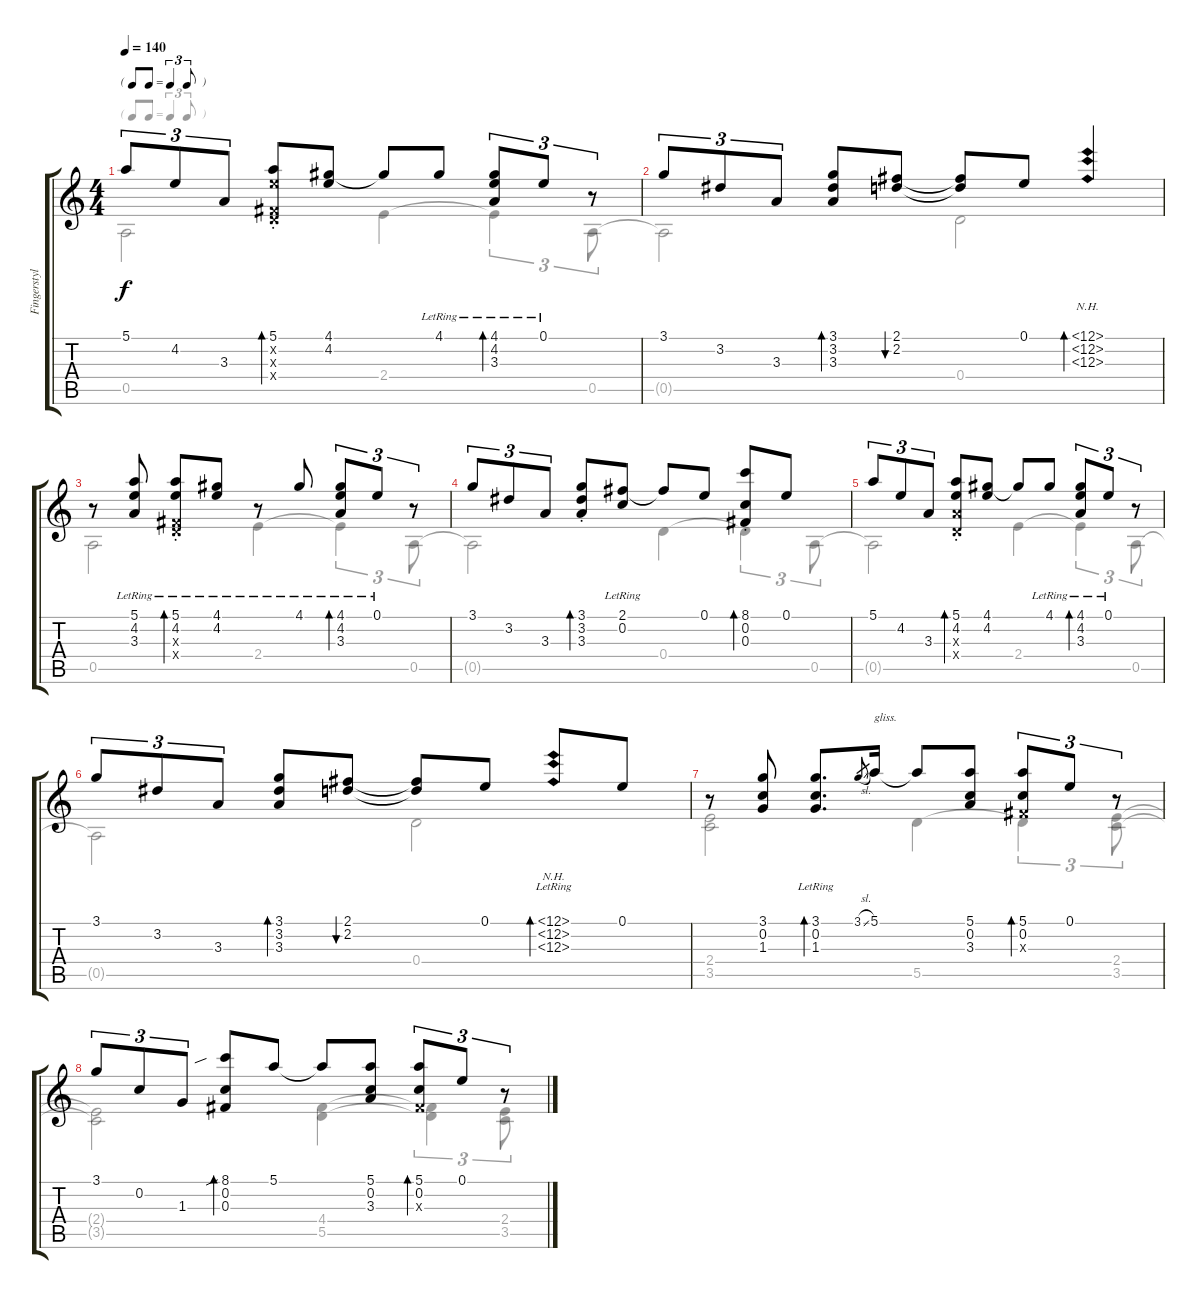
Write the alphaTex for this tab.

\track ("Fingerstyle guitar" "Fingerstyl") {instrument acousticguitarsteel}
\staff {score tabs}
\tuning (E4 C4 Gb3 D3 A2 E2) {hide}
\voice
\ts (4 4)
\tf triplet8th
\tempo 140
\clef g2
\ks c
5.1.8{tu (3 2) dy f} 4.2.8{tu (3 2)} 3.3.8{tu (3 2)} (5.1{st} 4.2{st x} 0.3{x} 0.4{x}).8{bd 30} (4.1 4.2).8 4.1{t}.8 4.1{lr}.8 (4.1{lr} 4.2 3.3).8{tu (3 2) bd 60} 0.1{lr}.8{tu (3 2)} r.8{tu (3 2)} |
3.1.8{tu (3 2)} 3.2.8{tu (3 2)} 3.3.8{tu (3 2)} (3.1 3.2 3.3).8{bd 60} (2.1 2.2).8{bu 60} (2.1{t} 2.2{t}).8 0.1.8 (12.1{nh} 12.2{nh} 12.3{nh}).4{bd 60} |
r.8 (5.1{lr} 4.2{lr} 3.3{lr}).8 (5.1{st lr} 4.2{lr} 0.3{x} 0.4{x}).8{bd 30} (4.1{lr} 4.2).8 r.8 4.1{lr}.8 (4.1{lr} 4.2 3.3).8{tu (3 2) bd 60} 0.1{lr}.8{tu (3 2)} r.8{tu (3 2)} |
3.1.8{tu (3 2)} 3.2.8{tu (3 2)} 3.3.8{tu (3 2)} (3.1{st} 3.2 3.3).8{bd 60} (2.1 0.2{lr}).8 2.1{t}.8 0.1.8 (8.1{st} 0.2 0.3).8{bd 60} 0.1.8 |
5.1.8{tu (3 2)} 4.2.8{tu (3 2)} 3.3.8{tu (3 2)} (5.1{st} 4.2 3.3{x} 0.4{x}).8{bd 60} (4.1 4.2).8 4.1{t}.8 4.1{lr}.8 (4.1{lr} 4.2 3.3).8{tu (3 2) bd 60} 0.1{lr}.8{tu (3 2)} r.8{tu (3 2)} |
3.1.8{tu (3 2)} 3.2.8{tu (3 2)} 3.3.8{tu (3 2)} (3.1 3.2 3.3).8{bd 60} (2.1 2.2).8{bu 60} (2.1{t} 2.2{t}).8 0.1.8 (12.1{nh lr} 12.2{nh lr} 12.3{nh lr}).8{bd 60} 0.1.8 |
r.8 (3.1 0.2 1.3).8 (3.1{lr} 0.2{lr} 1.3{lr}).8{d bd 120} 3.1{sl}.8{gr} 5.1.16{txt "gliss."} 5.1{t}.8 (5.1 0.2 3.3).8 (5.1 0.2 0.3{x}).8{tu (3 2) bd 120} 0.1.8{tu (3 2)} r.8{tu (3 2)} |
3.1.8{tu (3 2)} 0.2.8{tu (3 2)} 1.3.8{tu (3 2)} (8.1{sib} 0.2 0.3).8{bd 120} 5.1.8 5.1{t}.8 (5.1 0.2 3.3).8 (5.1 0.2 0.3{x}).8{tu (3 2) bd 120} 0.1.8{tu (3 2)} r.8{tu (3 2)}
\voice
\clef g2
\ottava regular
\simile none
\ks c
0.5{t}.2{dy f} 2.4.4 2.4{t}.4{tu (3 2)} 0.5.8{tu (3 2)} |
0.5{t}.2 0.4.2 |
0.5.2 2.4.4 2.4{t}.4{tu (3 2)} 0.5.8{tu (3 2)} |
0.5{t}.2 0.4.4 0.4{t}.4{tu (3 2)} 0.5.8{tu (3 2)} |
0.5{t}.2 2.4.4 2.4{t}.4{tu (3 2)} 0.5.8{tu (3 2)} |
0.5{t}.2 0.4.2 |
(2.4 3.5).2 5.5.4 5.5{t}.4{tu (3 2)} (2.4 3.5).8{tu (3 2)} |
(2.4{t} 3.5{t}).2 (4.4 5.5).4 (4.4{t} 5.5{t}).4{tu (3 2)} (2.4 3.5).8{tu (3 2)}
